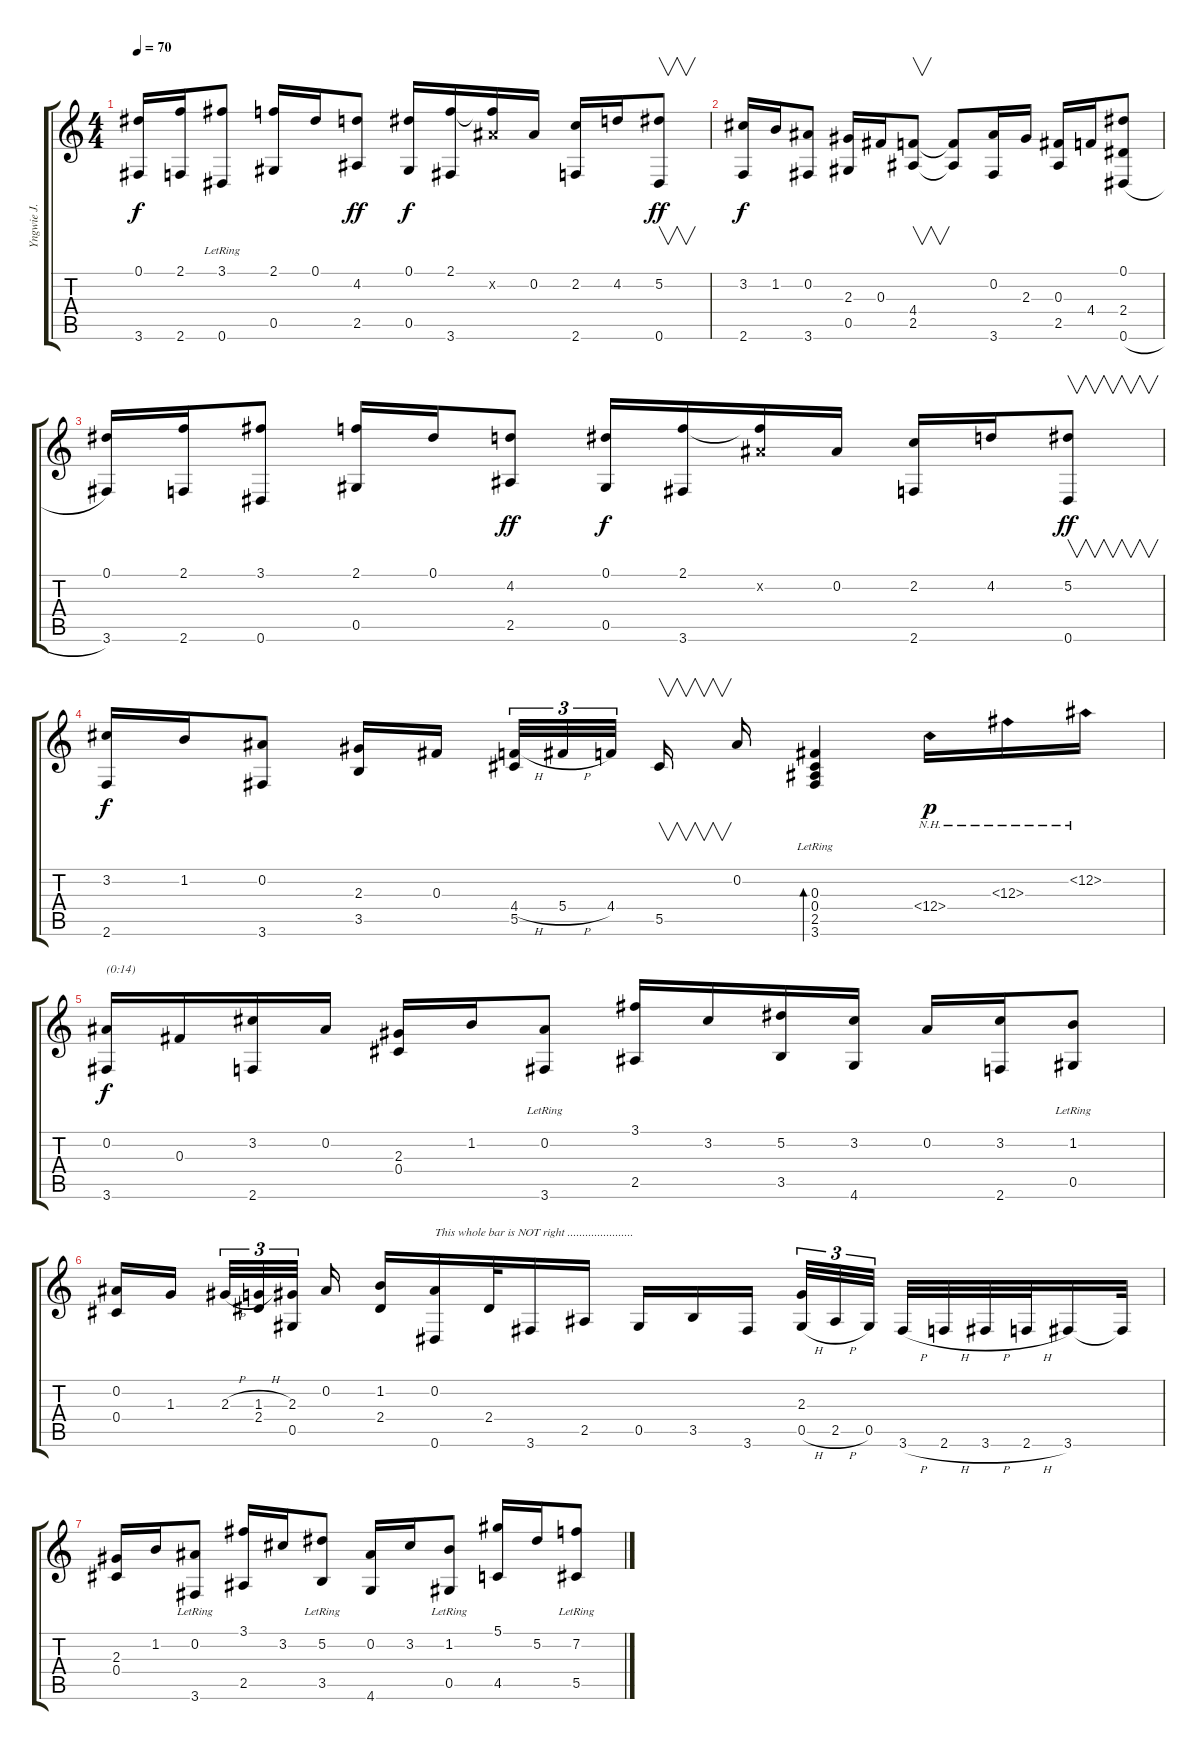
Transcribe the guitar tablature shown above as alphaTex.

\track ("Yngwie J. Malmsteen" "Yngwie J. ") {instrument electricguitarclean}
\staff {score tabs}
\tuning (Eb4 Bb3 Gb3 Db3 Ab2 Eb2) {hide}
\ts (4 4)
\tempo 70
\clef g2
\ks c
(0.1 3.6).16{dy f instrument electricguitarclean} (2.1 2.6).16 (3.1{lr} 0.6{lr}).8 (2.1 0.5).16 0.1.16 (4.2 2.5).8{dy ff} (0.1 0.5).16{dy f} (2.1 3.6).16 (2.1{t} 0.2{x}).16 0.2.16 (2.2 2.6).16 4.2.16 (5.2 0.6).8{v dy ff} |
(3.2 2.6).16{dy f} 1.2.16 (0.2 3.6).8 (2.3 0.5).16 0.3.16 (4.4 2.5).8{v} (4.4{t} 2.5{t}).8 (0.2 3.6).16 2.3.16 (0.3 2.5).16 4.4.16 (0.1 2.4 0.6{h}).8 |
(0.1 3.6).16 (2.1 2.6).16 (3.1 0.6).8 (2.1 0.5).16 0.1.16 (4.2 2.5).8{dy ff} (0.1 0.5).16{dy f} (2.1 3.6).16 (2.1{t} 0.2{x}).16 0.2.16 (2.2 2.6).16 4.2.16 (5.2 0.6).8{v dy ff} |
(3.2 2.6).16{dy f} 1.2.16 (0.2 3.6).8 (2.3 3.5).16 0.3.16 (4.4{h} 5.5).32{tu (3 2)} 5.4{h}.32{tu (3 2)} 4.4.32{tu (3 2)} 5.5.16{v} 0.2.16 (0.3{lr} 0.4{lr} 2.5{lr} 3.6{lr}).4{bd 240} 12.4{nh}.16{dy p} 12.3{nh}.16 12.2{nh}.16 |
(0.2 3.6).16{txt "(0:14)" dy f} 0.3.16 (3.2 2.6).16 0.2.16 (2.3 0.4).16 1.2.16 (0.2{lr} 3.6).8 (3.1 2.5).16 3.2.16 (5.2 3.5).16 (3.2 4.6).16 0.2.16 (3.2 2.6).16 (1.2{lr} 0.5).8 |
(0.2 0.4).16 1.3.16 2.3{h}.32{tu (3 2)} (1.3{h} 2.4).32{tu (3 2)} (2.3 0.5).32{tu (3 2)} 0.2.16 (1.2 2.4).16 (0.2 0.6).16{txt "This whole bar is NOT right ......................"} 2.4.32 3.6.16 2.5.16 0.5.16 3.5.16 3.6.16 (2.3 0.5{h}).32{tu (3 2)} 2.5{h}.32{tu (3 2)} 0.5.32{tu (3 2)} 3.6{h}.32 2.6{h}.32 3.6{h}.32 2.6{h}.32 3.6.16 3.6{t}.32 |
(2.3 0.4).16 1.2.16 (0.2{lr} 3.6).8 (3.1 2.5).16 3.2.16 (5.2{lr} 3.5).8 (0.2 4.6).16 3.2.16 (1.2{lr} 0.5).8 (5.1 4.5).16 5.2.16 (7.2{lr} 5.5).8
